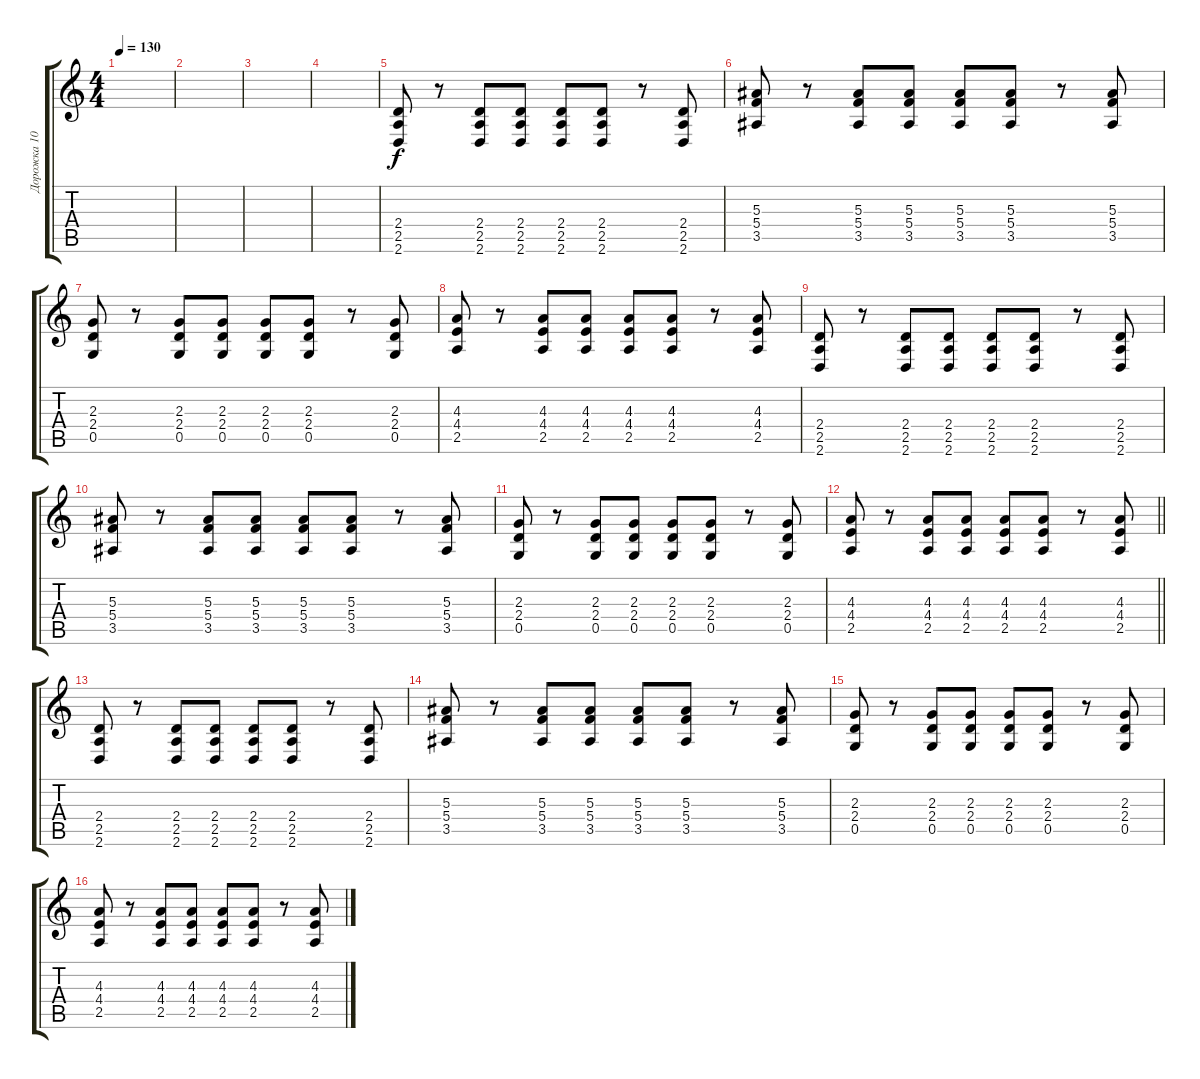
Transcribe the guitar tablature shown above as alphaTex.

\track ("Дорожка 10" "Дорожка 10") {instrument distortionguitar}
\staff {score tabs}
\tuning (D4 A3 F3 C3 G2 C2) {hide}
\ts (4 4)
\tempo 130
\clef g2
\ks c
|
|
|
|
(2.4 2.5 2.6).8 r.8 (2.4 2.5 2.6).8 (2.4 2.5 2.6).8 (2.4 2.5 2.6).8 (2.4 2.5 2.6).8 r.8 (2.4 2.5 2.6).8 |
(5.3 5.4 3.5).8 r.8 (5.3 5.4 3.5).8 (5.3 5.4 3.5).8 (5.3 5.4 3.5).8 (5.3 5.4 3.5).8 r.8 (5.3 5.4 3.5).8 |
(2.3 2.4 0.5).8 r.8 (2.3 2.4 0.5).8 (2.3 2.4 0.5).8 (2.3 2.4 0.5).8 (2.3 2.4 0.5).8 r.8 (2.3 2.4 0.5).8 |
(4.3 4.4 2.5).8 r.8 (4.3 4.4 2.5).8 (4.3 4.4 2.5).8 (4.3 4.4 2.5).8 (4.3 4.4 2.5).8 r.8 (4.3 4.4 2.5).8 |
(2.4 2.5 2.6).8 r.8 (2.4 2.5 2.6).8 (2.4 2.5 2.6).8 (2.4 2.5 2.6).8 (2.4 2.5 2.6).8 r.8 (2.4 2.5 2.6).8 |
(5.3 5.4 3.5).8 r.8 (5.3 5.4 3.5).8 (5.3 5.4 3.5).8 (5.3 5.4 3.5).8 (5.3 5.4 3.5).8 r.8 (5.3 5.4 3.5).8 |
(2.3 2.4 0.5).8 r.8 (2.3 2.4 0.5).8 (2.3 2.4 0.5).8 (2.3 2.4 0.5).8 (2.3 2.4 0.5).8 r.8 (2.3 2.4 0.5).8 |
\barLineRight lightlight
(4.3 4.4 2.5).8 r.8 (4.3 4.4 2.5).8 (4.3 4.4 2.5).8 (4.3 4.4 2.5).8 (4.3 4.4 2.5).8 r.8 (4.3 4.4 2.5).8 |
(2.4 2.5 2.6).8 r.8 (2.4 2.5 2.6).8 (2.4 2.5 2.6).8 (2.4 2.5 2.6).8 (2.4 2.5 2.6).8 r.8 (2.4 2.5 2.6).8 |
(5.3 5.4 3.5).8 r.8 (5.3 5.4 3.5).8 (5.3 5.4 3.5).8 (5.3 5.4 3.5).8 (5.3 5.4 3.5).8 r.8 (5.3 5.4 3.5).8 |
(2.3 2.4 0.5).8 r.8 (2.3 2.4 0.5).8 (2.3 2.4 0.5).8 (2.3 2.4 0.5).8 (2.3 2.4 0.5).8 r.8 (2.3 2.4 0.5).8 |
(4.3 4.4 2.5).8 r.8 (4.3 4.4 2.5).8 (4.3 4.4 2.5).8 (4.3 4.4 2.5).8 (4.3 4.4 2.5).8 r.8 (4.3 4.4 2.5).8
